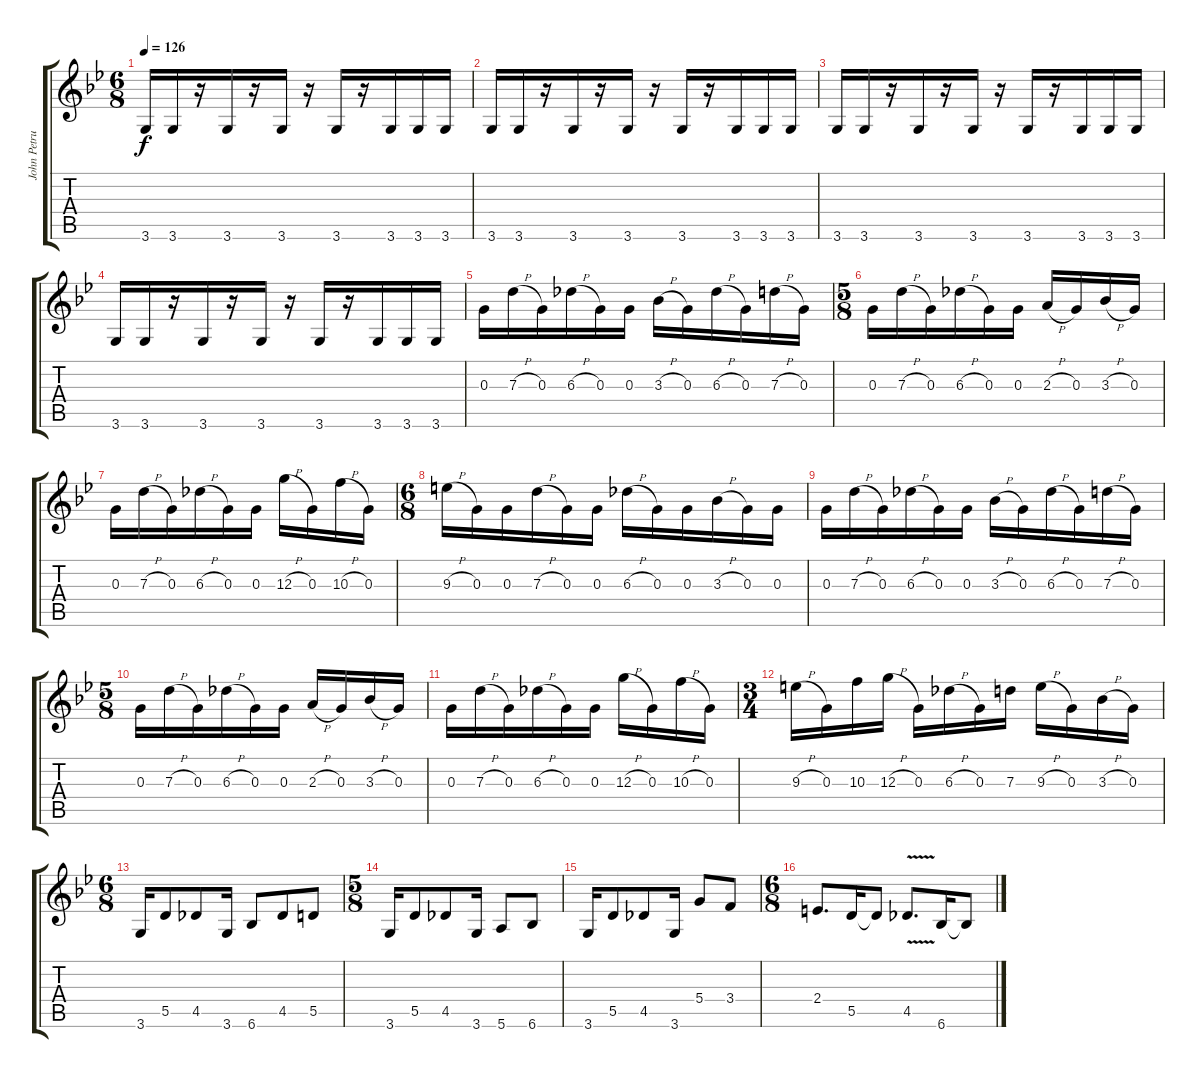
\track ("John Petrucci - Guitar" "John Petru") {instrument distortionguitar}
\staff {score tabs}
\tuning (E4 B3 G3 D3 A2 E2) {hide}
\ts (6 8)
\tempo 126
\clef g2
\ks gminor
3.6.16{dy f} 3.6.16 r.16 3.6.16 r.16 3.6.16 r.16 3.6.16 r.16 3.6.16 3.6.16 3.6.16 |
3.6.16 3.6.16 r.16 3.6.16 r.16 3.6.16 r.16 3.6.16 r.16 3.6.16 3.6.16 3.6.16 |
3.6.16 3.6.16 r.16 3.6.16 r.16 3.6.16 r.16 3.6.16 r.16 3.6.16 3.6.16 3.6.16 |
3.6.16 3.6.16 r.16 3.6.16 r.16 3.6.16 r.16 3.6.16 r.16 3.6.16 3.6.16 3.6.16 |
0.3.16 7.3{h}.16 0.3.16 6.3{h}.16 0.3.16 0.3.16 3.3{h}.16 0.3.16 6.3{h}.16 0.3.16 7.3{h}.16 0.3.16 |
\ts (5 8)
0.3.16 7.3{h}.16 0.3.16 6.3{h}.16 0.3.16 0.3.16 2.3{h}.16 0.3.16 3.3{h}.16 0.3.16 |
0.3.16 7.3{h}.16 0.3.16 6.3{h}.16 0.3.16 0.3.16 12.3{h}.16 0.3.16 10.3{h}.16 0.3.16 |
\ts (6 8)
9.3{h}.16 0.3.16 0.3.16 7.3{h}.16 0.3.16 0.3.16 6.3{h}.16 0.3.16 0.3.16 3.3{h}.16 0.3.16 0.3.16 |
0.3.16 7.3{h}.16 0.3.16 6.3{h}.16 0.3.16 0.3.16 3.3{h}.16 0.3.16 6.3{h}.16 0.3.16 7.3{h}.16 0.3.16 |
\ts (5 8)
0.3.16 7.3{h}.16 0.3.16 6.3{h}.16 0.3.16 0.3.16 2.3{h}.16 0.3.16 3.3{h}.16 0.3.16 |
0.3.16 7.3{h}.16 0.3.16 6.3{h}.16 0.3.16 0.3.16 12.3{h}.16 0.3.16 10.3{h}.16 0.3.16 |
\ts (3 4)
9.3{h}.16 0.3.16 10.3.16 12.3{h}.16 0.3.16 6.3{h}.16 0.3.16 7.3.16 9.3{h}.16 0.3.16 3.3{h}.16 0.3.16 |
\ts (6 8)
3.6.16 5.5.8 4.5.8 3.6.16 6.6.8 4.5.8 5.5.8 |
\ts (5 8)
3.6.16 5.5.8 4.5.8 3.6.16 5.6.8 6.6.8 |
3.6.16 5.5.8 4.5.8 3.6.16 5.4.8 3.4.8 |
\ts (6 8)
2.4.8{d} 5.5.16 5.5{t}.8 4.5{v}.8{d} 6.6.16 6.6{t}.8
